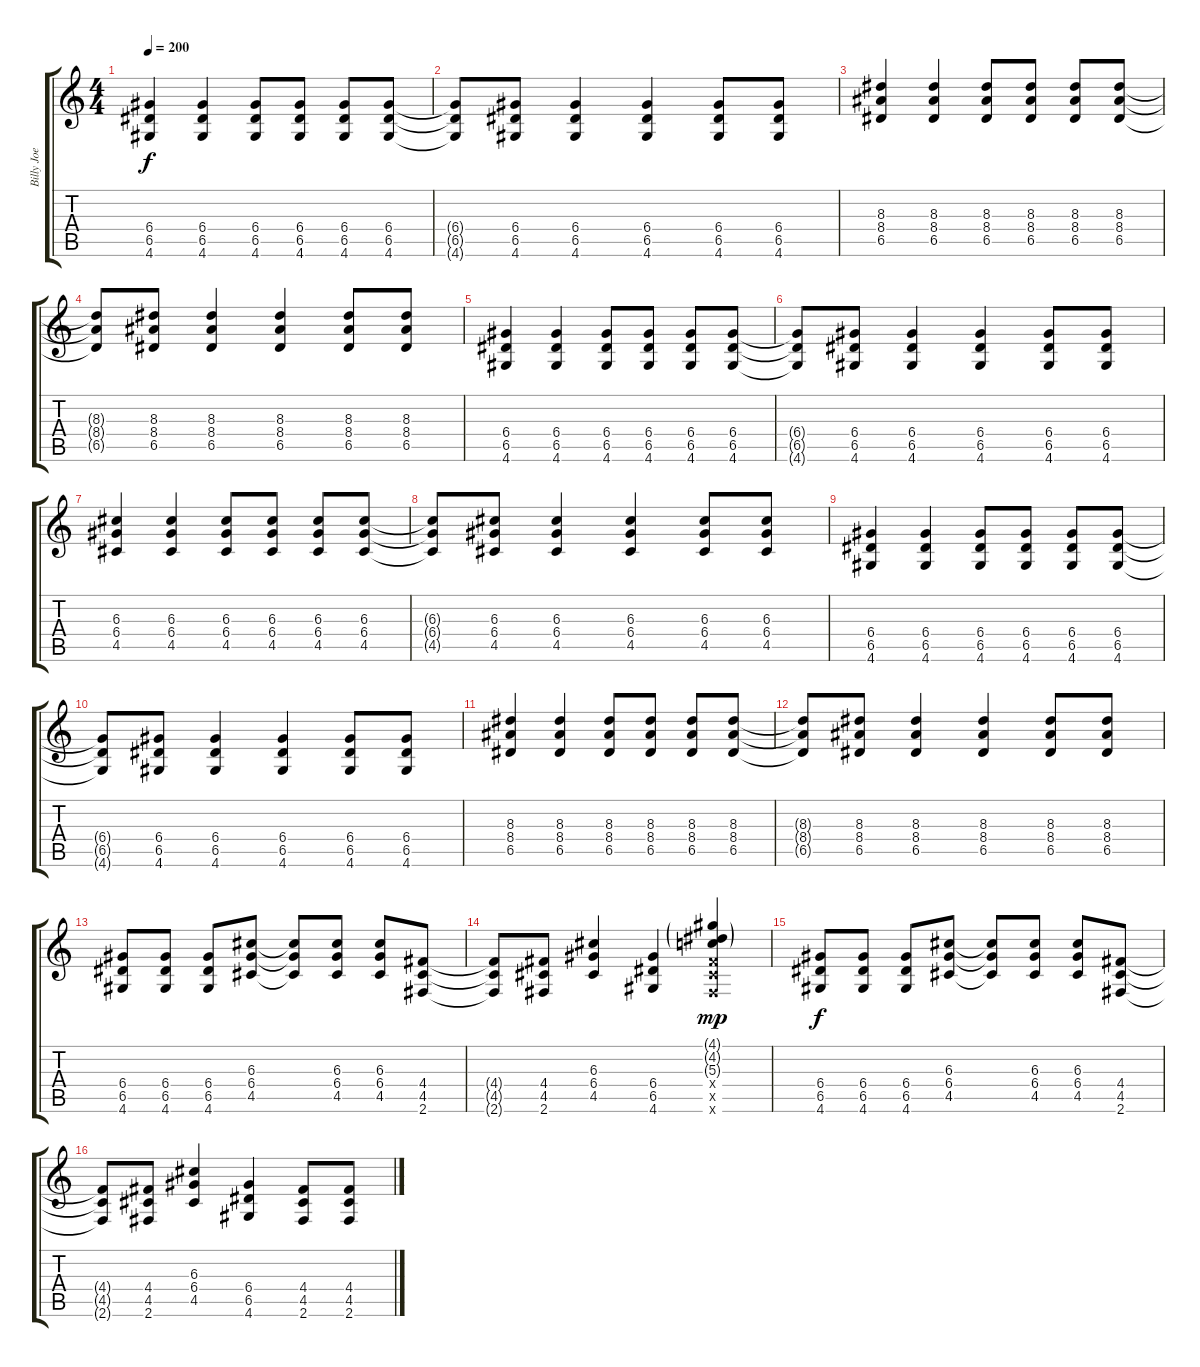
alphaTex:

\track ("Billy Joe" "Billy Joe") {instrument distortionguitar}
\staff {score tabs}
\tuning (E4 B3 G3 D3 A2 E2) {hide}
\ts (4 4)
\tempo 200
\clef g2
\ks c
(6.4 6.5 4.6).4{dy f} (6.4 6.5 4.6).4 (6.4 6.5 4.6).8 (6.4 6.5 4.6).8 (6.4 6.5 4.6).8 (6.4 6.5 4.6).8 |
(6.4{t} 6.5{t} 4.6{t}).8 (6.4 6.5 4.6).8 (6.4 6.5 4.6).4 (6.4 6.5 4.6).4 (6.4 6.5 4.6).8 (6.4 6.5 4.6).8 |
(8.3 8.4 6.5).4 (8.3 8.4 6.5).4 (8.3 8.4 6.5).8 (8.3 8.4 6.5).8 (8.3 8.4 6.5).8 (8.3 8.4 6.5).8 |
(8.3{t} 8.4{t} 6.5{t}).8 (8.3 8.4 6.5).8 (8.3 8.4 6.5).4 (8.3 8.4 6.5).4 (8.3 8.4 6.5).8 (8.3 8.4 6.5).8 |
(6.4 6.5 4.6).4 (6.4 6.5 4.6).4 (6.4 6.5 4.6).8 (6.4 6.5 4.6).8 (6.4 6.5 4.6).8 (6.4 6.5 4.6).8 |
(6.4{t} 6.5{t} 4.6{t}).8 (6.4 6.5 4.6).8 (6.4 6.5 4.6).4 (6.4 6.5 4.6).4 (6.4 6.5 4.6).8 (6.4 6.5 4.6).8 |
(6.3 6.4 4.5).4 (6.3 6.4 4.5).4 (6.3 6.4 4.5).8 (6.3 6.4 4.5).8 (6.3 6.4 4.5).8 (6.3 6.4 4.5).8 |
(6.3{t} 6.4{t} 4.5{t}).8 (6.3 6.4 4.5).8 (6.3 6.4 4.5).4 (6.3 6.4 4.5).4 (6.3 6.4 4.5).8 (6.3 6.4 4.5).8 |
(6.4 6.5 4.6).4 (6.4 6.5 4.6).4 (6.4 6.5 4.6).8 (6.4 6.5 4.6).8 (6.4 6.5 4.6).8 (6.4 6.5 4.6).8 |
(6.4{t} 6.5{t} 4.6{t}).8 (6.4 6.5 4.6).8 (6.4 6.5 4.6).4 (6.4 6.5 4.6).4 (6.4 6.5 4.6).8 (6.4 6.5 4.6).8 |
(8.3 8.4 6.5).4 (8.3 8.4 6.5).4 (8.3 8.4 6.5).8 (8.3 8.4 6.5).8 (8.3 8.4 6.5).8 (8.3 8.4 6.5).8 |
(8.3{t} 8.4{t} 6.5{t}).8 (8.3 8.4 6.5).8 (8.3 8.4 6.5).4 (8.3 8.4 6.5).4 (8.3 8.4 6.5).8 (8.3 8.4 6.5).8 |
(6.4 6.5 4.6).8{volume 9 instrument electricguitarclean} (6.4 6.5 4.6).8 (6.4 6.5 4.6).8 (6.3 6.4 4.5).8 (6.3{t} 6.4{t} 4.5{t}).8 (6.3 6.4 4.5).8 (6.3 6.4 4.5).8 (4.4 4.5 2.6).8 |
(4.4{t} 4.5{t} 2.6{t}).8 (4.4 4.5 2.6).8 (6.3 6.4 4.5).4 (6.4 6.5 4.6).4 (4.1{g} 4.2{g} 5.3{g} 4.4{x} 4.5{x} 2.6{x}).4{dy mp volume 13 instrument distortionguitar} |
(6.4 6.5 4.6).8{dy f} (6.4 6.5 4.6).8 (6.4 6.5 4.6).8 (6.3 6.4 4.5).8 (6.3{t} 6.4{t} 4.5{t}).8 (6.3 6.4 4.5).8 (6.3 6.4 4.5).8 (4.4 4.5 2.6).8 |
(4.4{t} 4.5{t} 2.6{t}).8 (4.4 4.5 2.6).8 (6.3 6.4 4.5).4 (6.4 6.5 4.6).4 (4.4 4.5 2.6).8 (4.4 4.5 2.6).8
